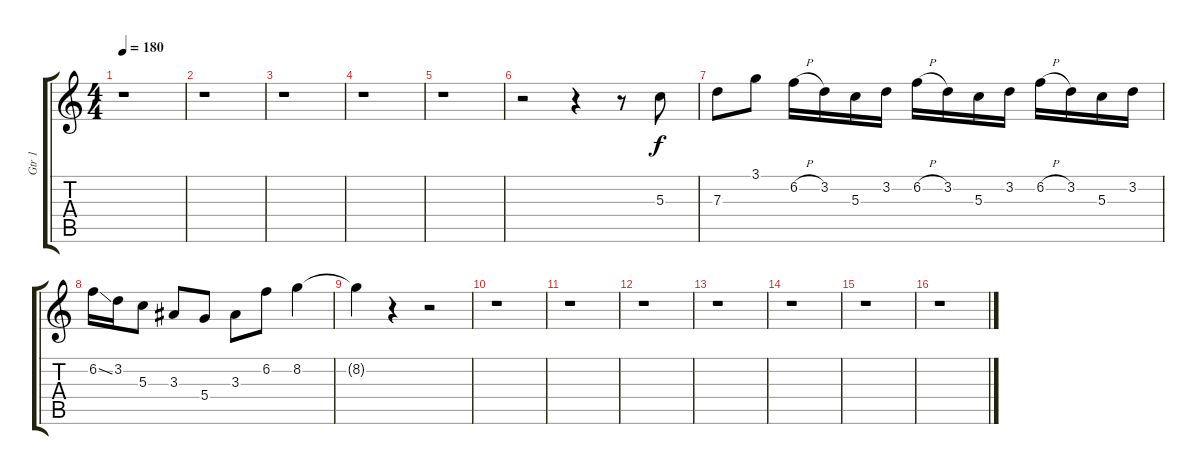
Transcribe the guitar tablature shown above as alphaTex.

\track ("Gtr 1" "Gtr 1") {instrument overdrivenguitar}
\staff {score tabs}
\tuning (E4 B3 G3 D3 A2 E2) {hide}
\ts (4 4)
\tempo 180
\clef g2
\ks c
r.1{dy f} |
r.1 |
r.1 |
r.1 |
r.1 |
r.2 r.4 r.8 5.3.8 |
7.3.8 3.1.8 6.2{h}.16 3.2.16 5.3.16 3.2.16 6.2{h}.16 3.2.16 5.3.16 3.2.16 6.2{h}.16 3.2.16 5.3.16 3.2.16 |
6.2{ss}.16 3.2.16 5.3.8 3.3.8 5.4.8 3.3.8 6.2.8 8.2.4 |
8.2{t}.4 r.4 r.2 |
r.1 |
r.1 |
r.1 |
r.1 |
r.1 |
r.1 |
r.1
